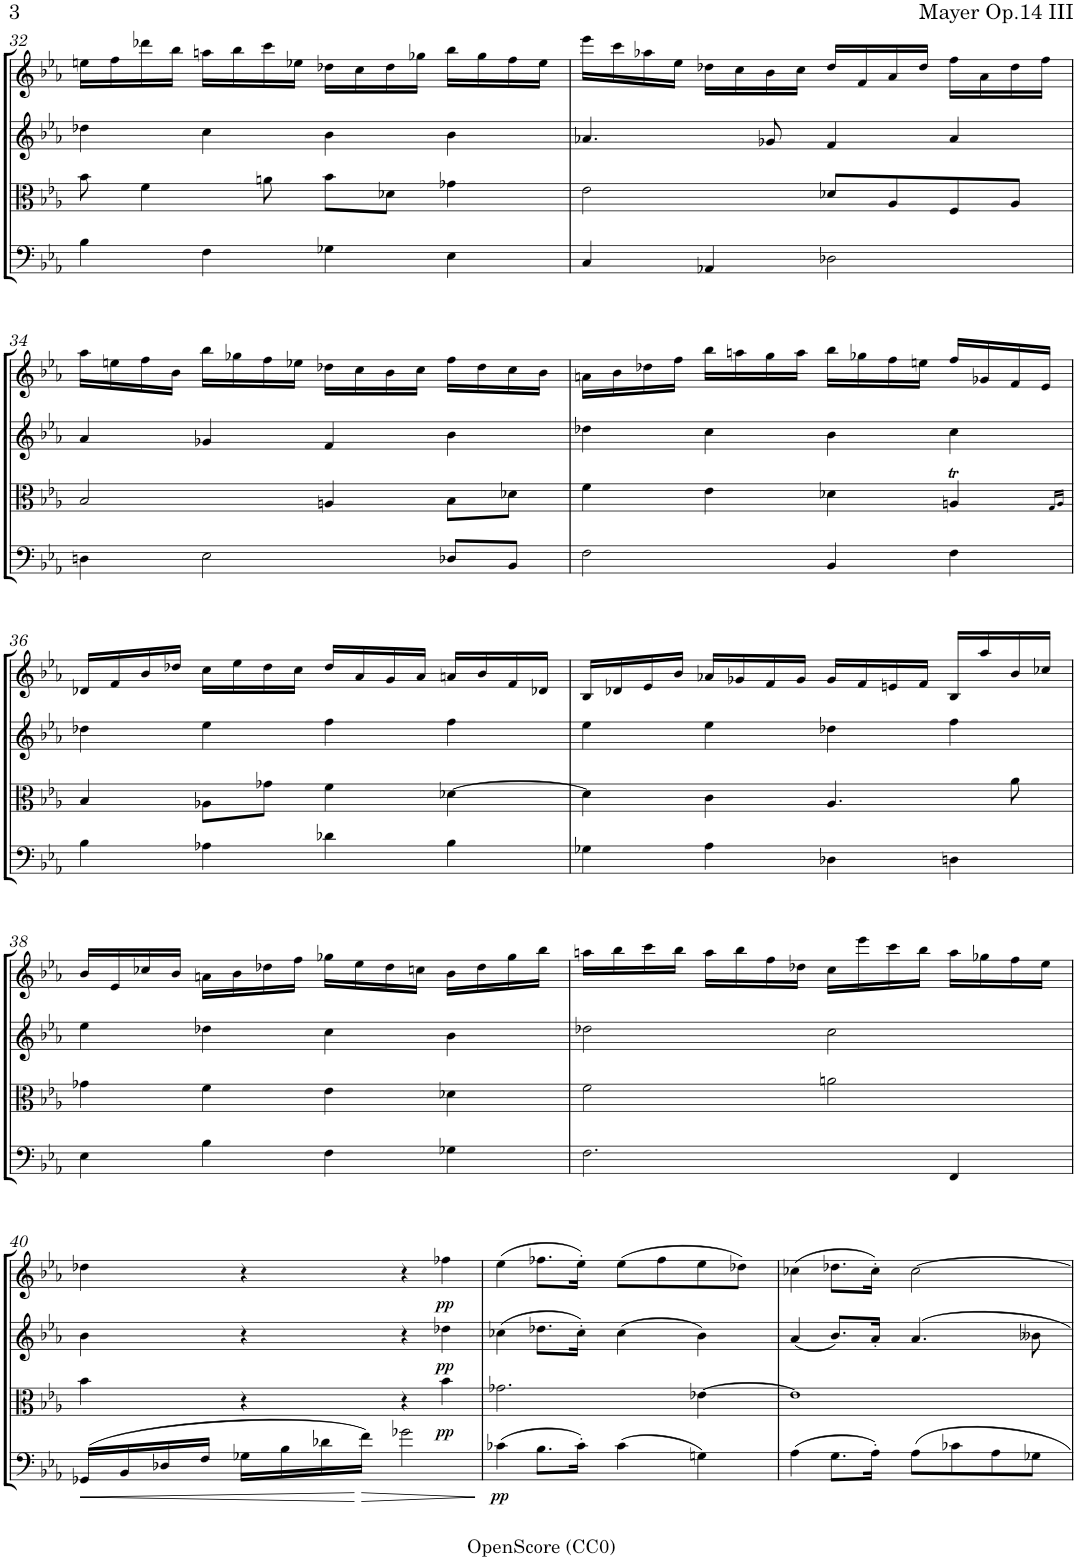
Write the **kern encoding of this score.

**kern	**dynam	**kern	**dynam	**kern	**dynam	**kern	**dynam
*part4	*part4	*part3	*part3	*part2	*part2	*part1	*part1
*staff4	*staff4	*staff3	*staff3	*staff2	*staff2	*staff1	*staff1
*I"Violoncello	*	*I"Viola	*	*I"Violin 2	*	*I"Violin 1	*
*I'Vc	*	*I'Vla	*	*I'Vln	*	*I'Vln	*
!!LO:PB:g=z
*clefF4	*	*clefC3	*	*clefG2	*	*clefG2	*
*k[b-e-a-]	*	*k[b-e-a-]	*	*k[b-e-a-]	*	*k[b-e-a-]	*
*M4/4	*	*M4/4	*	*M4/4	*	*M4/4	*
*met(c)	*	*met(c)	*	*met(c)	*	*met(c)	*
=32	=32	=32	=32	=32	=32	=32	=32
4B-\	.	8b-\	.	4dd-X\	.	16een\LL	.
.	.	.	.	.	.	16ff\	.
.	.	4f\	.	.	.	16ddd-X\	.
.	.	.	.	.	.	16bb-\JJ	.
4F\	.	.	.	4cc\	.	16aan\LL	.
.	.	.	.	.	.	16bb-\	.
.	.	8an\	.	.	.	16ccc\	.
.	.	.	.	.	.	16ee-X\JJ	.
4G-X\	.	8b-\L	.	4b-\	.	16dd-X\LL	.
.	.	.	.	.	.	16cc\	.
.	.	8d-X\J	.	.	.	16dd-\	.
.	.	.	.	.	.	16gg-X\JJ	.
4E-\	.	4g-X\	.	4b-\	.	16bb-\LL	.
.	.	.	.	.	.	16gg-\	.
.	.	.	.	.	.	16ff\	.
.	.	.	.	.	.	16ee-\JJ	.
=33	=33	=33	=33	=33	=33	=33	=33
4C/	.	2e-\	.	4.a-X/	.	16eee-\LL	.
.	.	.	.	.	.	16ccc\	.
.	.	.	.	.	.	16aa-X\	.
.	.	.	.	.	.	16ee-\JJ	.
4AA-X/	.	.	.	.	.	16dd-X\LL	.
.	.	.	.	.	.	16cc\	.
.	.	.	.	8g-X/	.	16b-\	.
.	.	.	.	.	.	16cc\JJ	.
2D-X\	.	8d-X/L	.	4f/	.	16dd-/LL	.
.	.	.	.	.	.	16f/	.
.	.	8A-/	.	.	.	16a-/	.
.	.	.	.	.	.	16dd-/JJ	.
.	.	8F/	.	4a-/	.	16ff\LL	.
.	.	.	.	.	.	16a-\	.
.	.	8A-/J	.	.	.	16dd-\	.
.	.	.	.	.	.	16ff\JJ	.
!!LO:LB:g=z
=34	=34	=34	=34	=34	=34	=34	=34
4Dn\	.	2B-/	.	4a-/	.	16aa-\LL	.
.	.	.	.	.	.	16een\	.
.	.	.	.	.	.	16ff\	.
.	.	.	.	.	.	16b-\JJ	.
2E-\	.	.	.	4g-X/	.	16bb-\LL	.
.	.	.	.	.	.	16gg-X\	.
.	.	.	.	.	.	16ff\	.
.	.	.	.	.	.	16ee-X\JJ	.
.	.	4An/	.	4f/	.	16dd-X\LL	.
.	.	.	.	.	.	16cc\	.
.	.	.	.	.	.	16b-\	.
.	.	.	.	.	.	16cc\JJ	.
8D-X/L	.	8B-\L	.	4b-\	.	16ff\LL	.
.	.	.	.	.	.	16dd-\	.
8BB-/J	.	8d-X\J	.	.	.	16cc\	.
.	.	.	.	.	.	16b-\JJ	.
=35	=35	=35	=35	=35	=35	=35	=35
2F\	.	4f\	.	4dd-X\	.	16an\LL	.
.	.	.	.	.	.	16b-\	.
.	.	.	.	.	.	16dd-X\	.
.	.	.	.	.	.	16ff\JJ	.
.	.	4e-\	.	4cc\	.	16bb-\LL	.
.	.	.	.	.	.	16aan\	.
.	.	.	.	.	.	16gg\	.
.	.	.	.	.	.	16aa\JJ	.
4BB-/	.	4d-X\	.	4b-\	.	16bb-\LL	.
.	.	.	.	.	.	16gg-X\	.
.	.	.	.	.	.	16ff\	.
.	.	.	.	.	.	16een\JJ	.
4F\	.	4Ant/	.	4cc\	.	16ff/LL	.
.	.	.	.	.	.	16g-X/	.
.	.	.	.	.	.	16f/	.
.	.	.	.	.	.	16e-/JJ	.
.	.	16qG/LL	.	.	.	.	.
.	.	16qA/JJ	.	.	.	.	.
!!LO:LB:g=z
=36	=36	=36	=36	=36	=36	=36	=36
4B-\	.	4B-/	.	4dd-X\	.	16d-X/LL	.
.	.	.	.	.	.	16f/	.
.	.	.	.	.	.	16b-/	.
.	.	.	.	.	.	16dd-X/JJ	.
4A-X\	.	8A-X\L	.	4ee-\	.	16cc\LL	.
.	.	.	.	.	.	16ee-\	.
.	.	8g-X\J	.	.	.	16dd-\	.
.	.	.	.	.	.	16cc\JJ	.
4d-X\	.	4f\	.	4ff\	.	16dd-/LL	.
.	.	.	.	.	.	16a-/	.
.	.	.	.	.	.	16g/	.
.	.	.	.	.	.	16a-/JJ	.
4B-\	.	[4d-X\	.	4ff\	.	16an/LL	.
.	.	.	.	.	.	16b-/	.
.	.	.	.	.	.	16f/	.
.	.	.	.	.	.	16d-X/JJ	.
=37	=37	=37	=37	=37	=37	=37	=37
4G-X\	.	4d-\]	.	4ee-\	.	16B-/LL	.
.	.	.	.	.	.	16d-X/	.
.	.	.	.	.	.	16e-/	.
.	.	.	.	.	.	16b-/JJ	.
4A-\	.	4c\	.	4ee-\	.	16a-X/LL	.
.	.	.	.	.	.	16g-X/	.
.	.	.	.	.	.	16f/	.
.	.	.	.	.	.	16g-/JJ	.
4D-X\	.	4.A-/	.	4dd-X\	.	16g-/LL	.
.	.	.	.	.	.	16f/	.
.	.	.	.	.	.	16en/	.
.	.	.	.	.	.	16f/JJ	.
4Dn\	.	.	.	4ff\	.	16B-/LL	.
.	.	.	.	.	.	16aa-/	.
.	.	8a-\	.	.	.	16b-/	.
.	.	.	.	.	.	16cc-X/JJ	.
!!LO:LB:g=z
=38	=38	=38	=38	=38	=38	=38	=38
4E-\	.	4g-X\	.	4ee-\	.	16b-/LL	.
.	.	.	.	.	.	16e-/	.
.	.	.	.	.	.	16cc-X/	.
.	.	.	.	.	.	16b-/JJ	.
4B-\	.	4f\	.	4dd-X\	.	16an\LL	.
.	.	.	.	.	.	16b-\	.
.	.	.	.	.	.	16dd-X\	.
.	.	.	.	.	.	16ff\JJ	.
4F\	.	4e-\	.	4cc\	.	16gg-X\LL	.
.	.	.	.	.	.	16ee-\	.
.	.	.	.	.	.	16dd-\	.
.	.	.	.	.	.	16ccn\JJ	.
4G-X\	.	4d-X\	.	4b-\	.	16b-\LL	.
.	.	.	.	.	.	16dd-\	.
.	.	.	.	.	.	16gg-\	.
.	.	.	.	.	.	16bb-\JJ	.
=39	=39	=39	=39	=39	=39	=39	=39
2.F\	.	2f\	.	2dd-X\	.	16aan\LL	.
.	.	.	.	.	.	16bb-\	.
.	.	.	.	.	.	16ccc\	.
.	.	.	.	.	.	16bb-\JJ	.
.	.	.	.	.	.	16aa\LL	.
.	.	.	.	.	.	16bb-\	.
.	.	.	.	.	.	16ff\	.
.	.	.	.	.	.	16dd-X\JJ	.
.	.	2an\	.	2cc\	.	16cc\LL	.
.	.	.	.	.	.	16eee-\	.
.	.	.	.	.	.	16ccc\	.
.	.	.	.	.	.	16bb-\JJ	.
4FF/	.	.	.	.	.	16aa\LL	.
.	.	.	.	.	.	16gg-X\	.
.	.	.	.	.	.	16ff\	.
.	.	.	.	.	.	16ee-\JJ	.
!!LO:LB:g=z
=40	=40	=40	=40	=40	=40	=40	=40
!	!LO:HP:b	!	!	!	!	!	!
(16GG-X/LL	<	4b-\	.	4b-\	.	4dd-X\	.
16BB-/	.	.	.	.	.	.	.
16D-X/	.	.	.	.	.	.	.
16F/JJ	.	.	.	.	.	.	.
16G-X\LL	.	4r	.	4r	.	4r	.
16B-\	.	.	.	.	.	.	.
16d-X\	.	.	.	.	.	.	.
!	!LO:HP:n=1:b	!	!	!	!	!	!
16f\JJ)	[ >	.	.	.	.	.	.
2g-X\	.	4r	.	4r	.	4r	.
!	!	!	!LO:DY:b	!	!LO:DY:b	!	!LO:DY:b
.	.	4b-\	pp	4dd-X\	pp	4ff-X\	pp
.	]	.	.	.	.	.	.
=41	=41	=41	=41	=41	=41	=41	=41
!	!LO:DY:b	!	!	!	!	!	!
(4c-X\	pp	2.g-X\	.	(4cc-X\	.	(4ee-\	.
8.B-\L	.	.	.	8.dd-X\L	.	8.ff-X\L	.
16c-'\Jk)	.	.	.	16cc-'\Jk)	.	16ee-'\Jk)	.
(4c-\	.	.	.	(4cc-\	.	(8ee-\L	.
.	.	.	.	.	.	8ff-\	.
4Gn\)	.	[4e-X\	.	4b-\)	.	8ee-\	.
.	.	.	.	.	.	8dd-X\J)	.
=42	=42	=42	=42	=42	=42	=42	=42
(4A-\	.	1e-]	.	(4a-/	.	(4cc-X\	.
8.G\L	.	.	.	8.b-/L)	.	8.dd-X\L	.
16A-'\Jk)	.	.	.	16a-'/Jk	.	16cc-'\Jk)	.
8A-\L	.	.	.	4.a-/	.	[2cc-\	.
8c-X\	.	.	.	.	.	.	.
8A-\	.	.	.	.	.	.	.
8G-X\J	.	.	.	8b--X\	.	.	.
=	=	=	=	=	=	=	=
*-	*-	*-	*-	*-	*-	*-	*-
